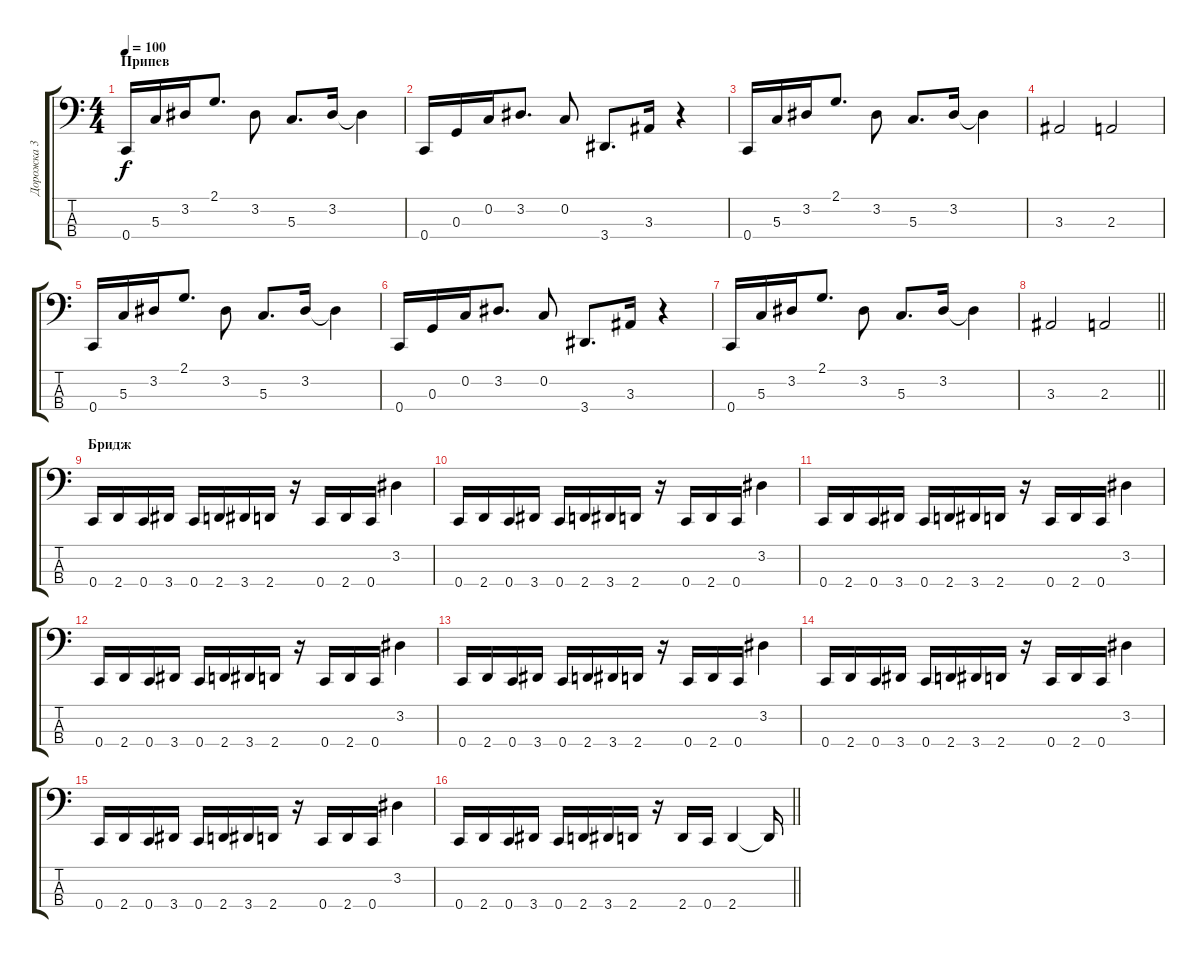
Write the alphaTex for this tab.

\track ("Дорожка 3" "Дорожка 3") {instrument electricbassfinger}
\staff {score tabs}
\tuning (F2 C2 G1 C1) {hide}
\ts (4 4)
\section ("" "Припев")
\tempo 100
\clef f4
\ks c
0.4.16{dy f} 5.3.16 3.2.16 2.1.8{d} 3.2.8 5.3.8{d} 3.2.16 3.2{t}.4 |
0.4.16 0.3.16 0.2.16 3.2.8{d} 0.2.8 3.4.8{d} 3.3.16 r.4 |
0.4.16 5.3.16 3.2.16 2.1.8{d} 3.2.8 5.3.8{d} 3.2.16 3.2{t}.4 |
3.3.2 2.3.2 |
0.4.16 5.3.16 3.2.16 2.1.8{d} 3.2.8 5.3.8{d} 3.2.16 3.2{t}.4 |
0.4.16 0.3.16 0.2.16 3.2.8{d} 0.2.8 3.4.8{d} 3.3.16 r.4 |
0.4.16 5.3.16 3.2.16 2.1.8{d} 3.2.8 5.3.8{d} 3.2.16 3.2{t}.4 |
\barLineRight lightlight
3.3.2 2.3.2 |
\section ("" "Бридж")
0.4.16 2.4.16 0.4.16 3.4.16 0.4.16 2.4.16 3.4.16 2.4.16 r.16 0.4.16 2.4.16 0.4.16 3.2.4 |
0.4.16 2.4.16 0.4.16 3.4.16 0.4.16 2.4.16 3.4.16 2.4.16 r.16 0.4.16 2.4.16 0.4.16 3.2.4 |
0.4.16 2.4.16 0.4.16 3.4.16 0.4.16 2.4.16 3.4.16 2.4.16 r.16 0.4.16 2.4.16 0.4.16 3.2.4 |
0.4.16 2.4.16 0.4.16 3.4.16 0.4.16 2.4.16 3.4.16 2.4.16 r.16 0.4.16 2.4.16 0.4.16 3.2.4 |
0.4.16 2.4.16 0.4.16 3.4.16 0.4.16 2.4.16 3.4.16 2.4.16 r.16 0.4.16 2.4.16 0.4.16 3.2.4 |
0.4.16 2.4.16 0.4.16 3.4.16 0.4.16 2.4.16 3.4.16 2.4.16 r.16 0.4.16 2.4.16 0.4.16 3.2.4 |
0.4.16 2.4.16 0.4.16 3.4.16 0.4.16 2.4.16 3.4.16 2.4.16 r.16 0.4.16 2.4.16 0.4.16 3.2.4 |
\barLineRight lightlight
0.4.16 2.4.16 0.4.16 3.4.16 0.4.16 2.4.16 3.4.16 2.4.16 r.16 2.4.16 0.4.16 2.4.4 2.4{t}.16
